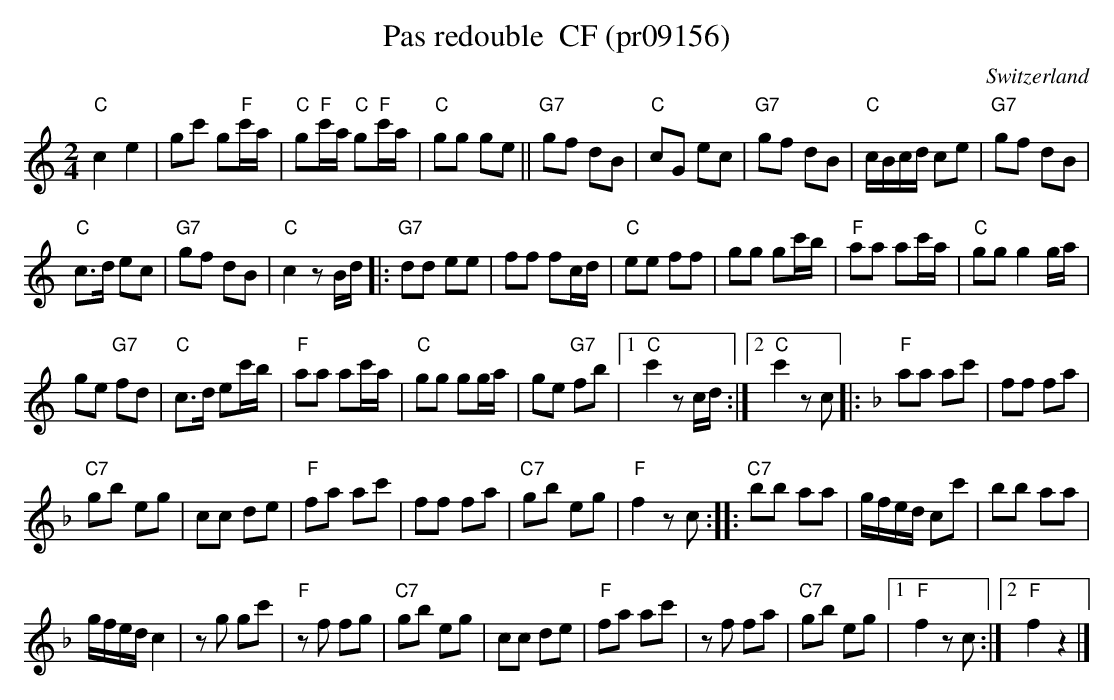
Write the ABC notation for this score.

X:1
T:Pas redouble  CF (pr09156)
M:2/4
L:1/8
O:Switzerland
K:C major
"C"c2e2 | gc' g"F"c'/a/ | "C"g"F"c'/a/ "C"g"F"c'/a/ | "C"gg ge || "G7"gf dB | "C"cG ec | "G7"gf dB | "C"c/B/c/d/ ce | "G7"gf dB |
"C"c>d ec | "G7"gf dB | "C"c2zB/d/ |: "G7"dd ee | ff fc/d/ | "C"ee ff | gg gc'/b/ | "F"aa ac'/a/ | "C"gg g2g/a/ |
ge "G7"fd | "C"c>d ec'/b/ | "F"aa ac'/a/ | "C"gg gg/a/ | ge "G7"fb |1 "C"c'2zc/d/ :|2 "C"c'2zc |: [K:F] "F"aa ac' | ff fa |
"C7"gb eg | cc de | "F"fa ac' | ff fa | "C7"gb eg | "F"f2zc :: "C7"bb aa | g/f/e/d/ cc' | bb aa |
g/f/e/d/ c2 | zg gc' | "F"zf fg | "C7"gb eg | cc de | "F"fa ac' | zf fa | "C7"gb eg |1 "F"f2zc :|2 "F"f2z2 |]
